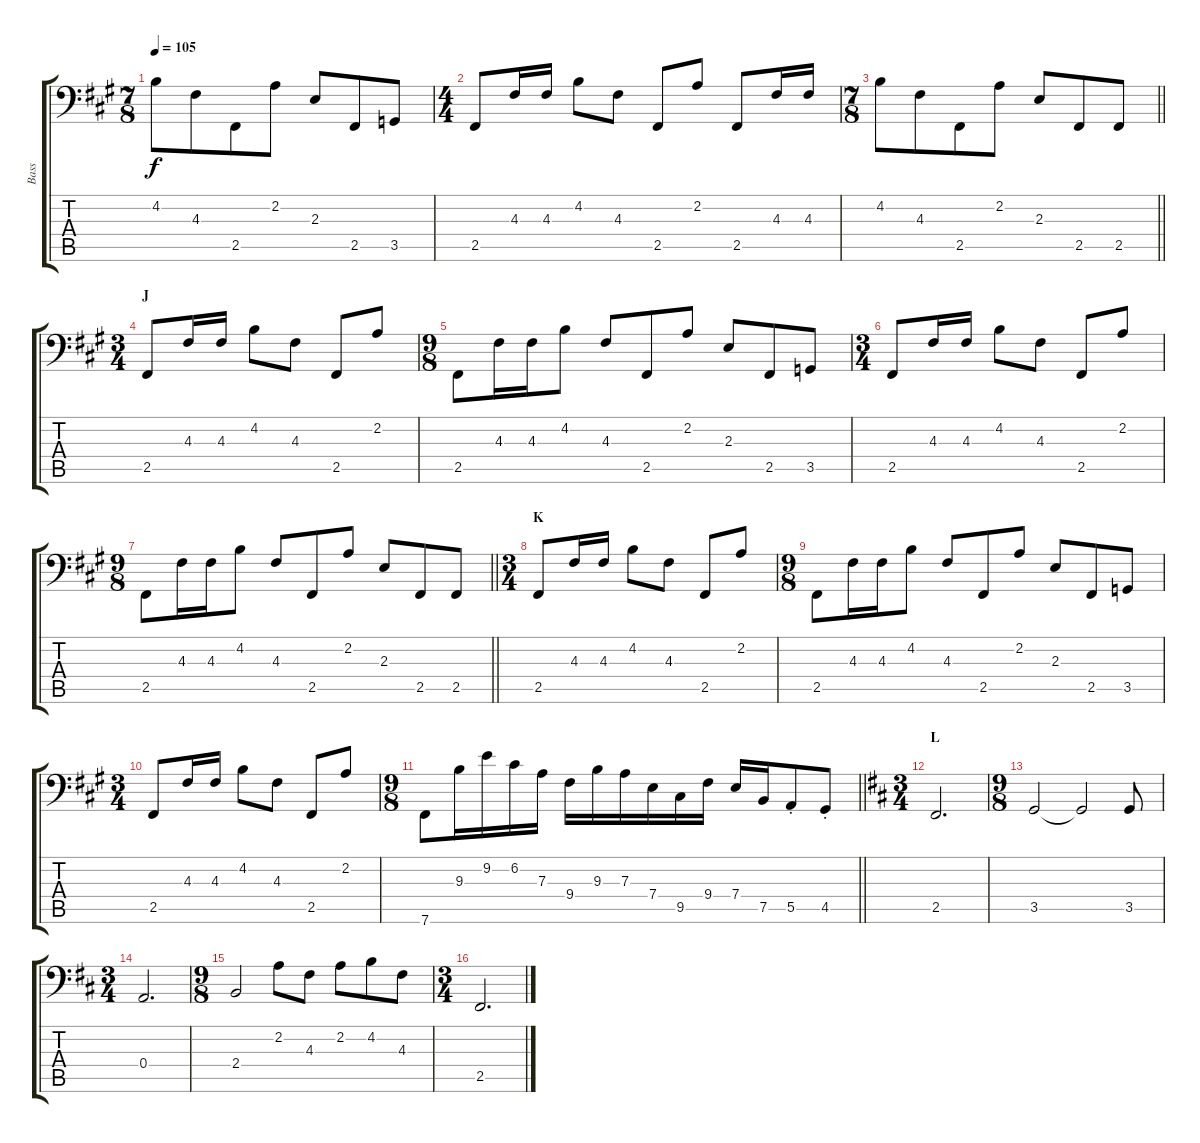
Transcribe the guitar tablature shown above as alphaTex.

\track ("Bass" "Bass") {instrument electricbassfinger}
\staff {score tabs}
\tuning (C3 G2 D2 A1 E1 B0) {hide}
\ts (7 8)
\tempo 105
\clef f4
\ks f#minor
4.2.8{dy f} 4.3.8 2.5.8 2.2.8 2.3.8 2.5.8 3.5.8 |
\ts (4 4)
2.5.8 4.3.16 4.3.16 4.2.8 4.3.8 2.5.8 2.2.8 2.5.8 4.3.16 4.3.16 |
\ts (7 8)
\barLineRight lightlight
4.2.8 4.3.8 2.5.8 2.2.8 2.3.8 2.5.8 2.5.8 |
\ts (3 4)
\section ("" "J")
2.5.8 4.3.16 4.3.16 4.2.8 4.3.8 2.5.8 2.2.8 |
\ts (9 8)
2.5.8 4.3.16 4.3.16 4.2.8 4.3.8 2.5.8 2.2.8 2.3.8 2.5.8 3.5.8 |
\ts (3 4)
2.5.8 4.3.16 4.3.16 4.2.8 4.3.8 2.5.8 2.2.8 |
\ts (9 8)
\barLineRight lightlight
2.5.8 4.3.16 4.3.16 4.2.8 4.3.8 2.5.8 2.2.8 2.3.8 2.5.8 2.5.8 |
\ts (3 4)
\section ("" "K")
2.5.8 4.3.16 4.3.16 4.2.8 4.3.8 2.5.8 2.2.8 |
\ts (9 8)
2.5.8 4.3.16 4.3.16 4.2.8 4.3.8 2.5.8 2.2.8 2.3.8 2.5.8 3.5.8 |
\ts (3 4)
2.5.8 4.3.16 4.3.16 4.2.8 4.3.8 2.5.8 2.2.8 |
\ts (9 8)
\barLineRight lightlight
7.6.8 9.3.16 9.2.16 6.2.16 7.3.16 9.4.16 9.3.16 7.3.16 7.4.16 9.5.16 9.4.16 7.4.16 7.5.16 5.5{st}.8 4.5{st}.8 |
\ts (3 4)
\section ("" "L")
\ks bminor
2.5.2{d} |
\ts (9 8)
3.5.2 3.5{t}.2 3.5.8 |
\ts (3 4)
0.4.2{d} |
\ts (9 8)
2.4.2 2.2.8 4.3.8 2.2.8 4.2.8 4.3.8 |
\ts (3 4)
2.5.2{d}
